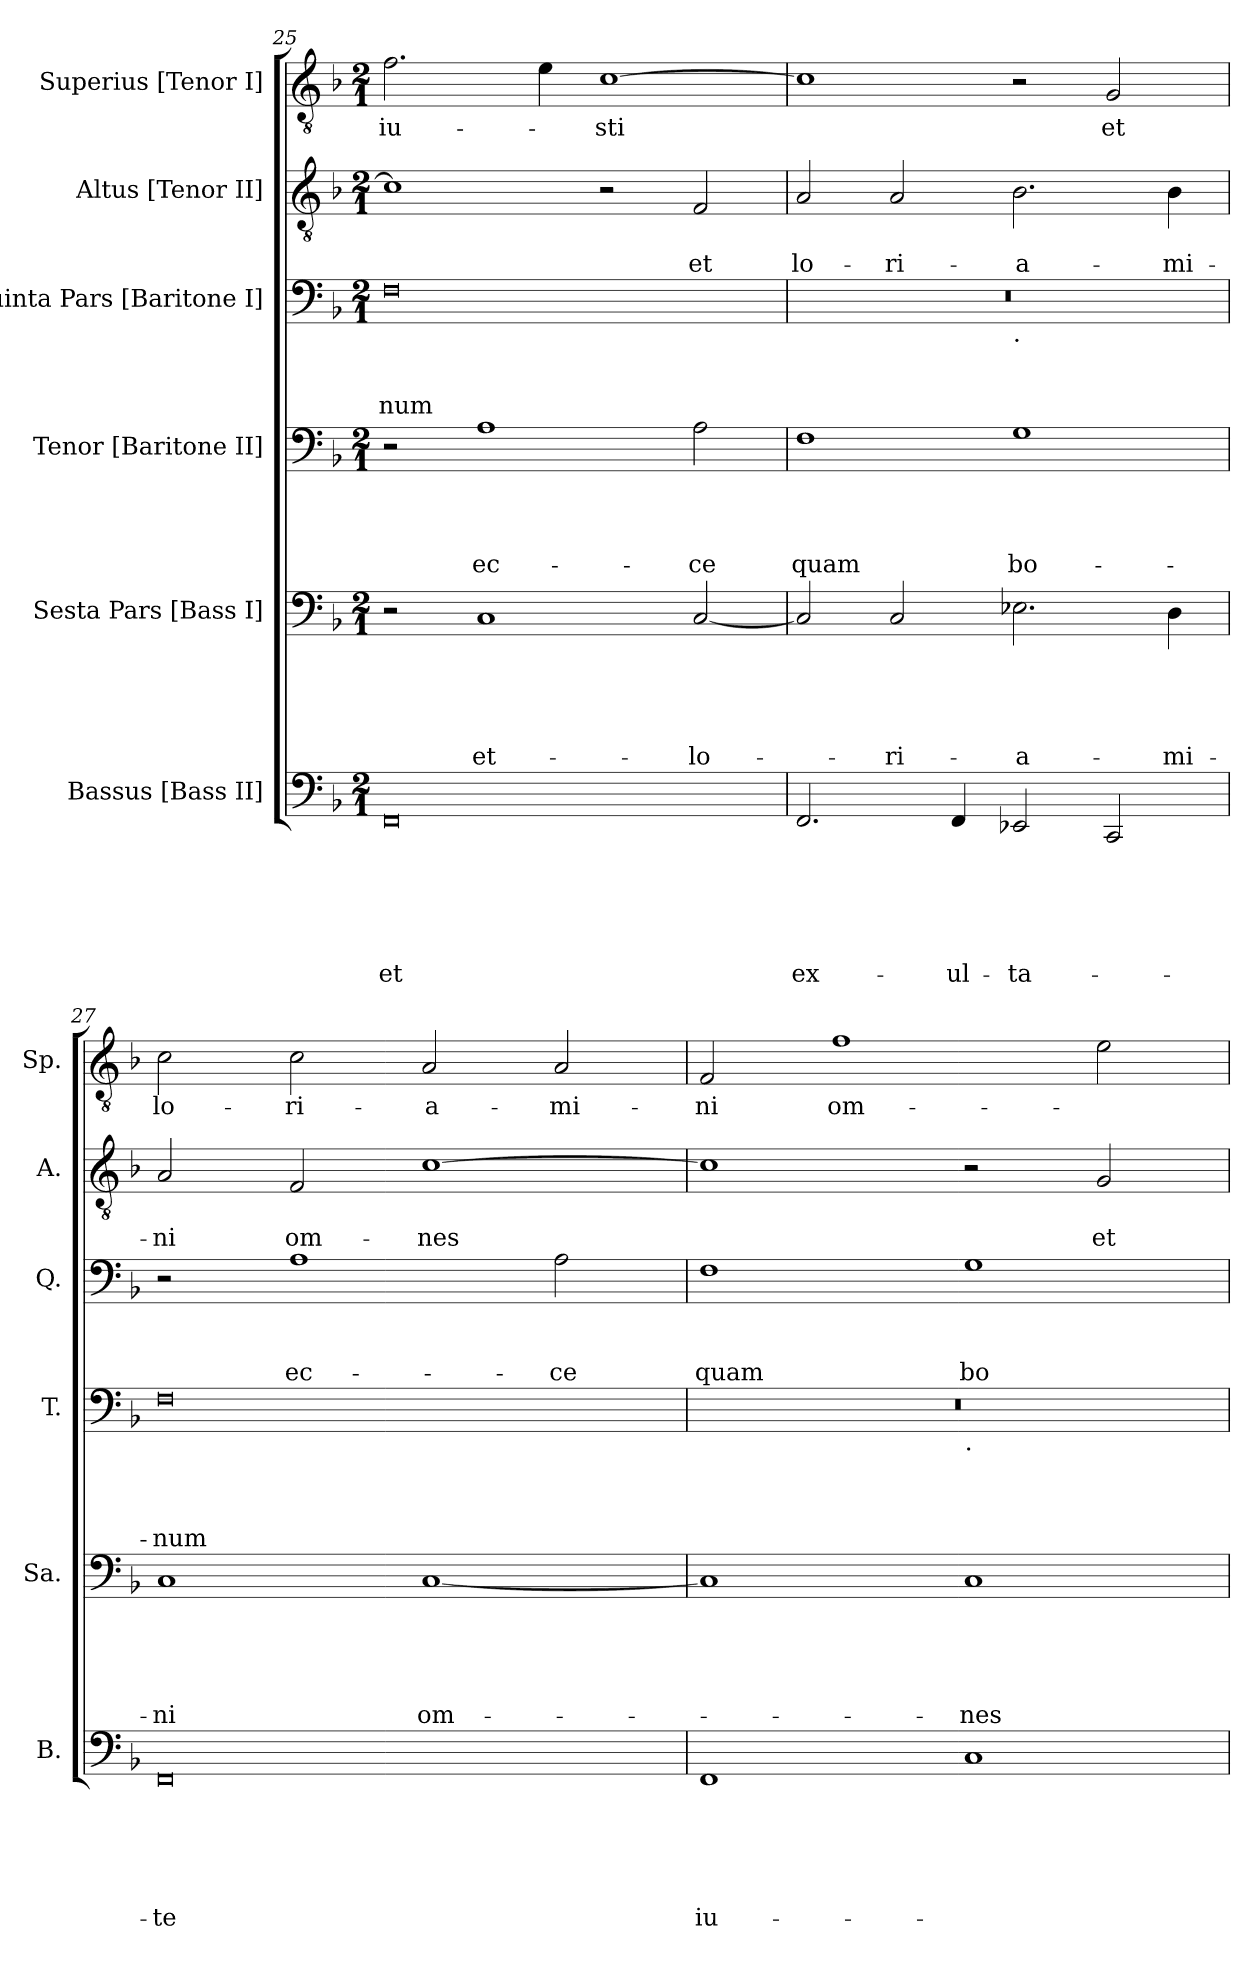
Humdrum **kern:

**kern	**text	**text	**text	**text	**text	**text	**kern	**text	**text	**text	**text	**text	**kern	**text	**text	**text	**text	**kern	**text	**text	**text	**kern	**text	**text	**kern	**text
*part6	*part6	*part6	*part6	*part6	*part6	*part6	*part5	*part5	*part5	*part5	*part5	*part5	*part4	*part4	*part4	*part4	*part4	*part3	*part3	*part3	*part3	*part2	*part2	*part2	*part1	*part1
*staff6	*staff6	*staff6	*staff6	*staff6	*staff6	*staff6	*staff5	*staff5	*staff5	*staff5	*staff5	*staff5	*staff4	*staff4	*staff4	*staff4	*staff4	*staff3	*staff3	*staff3	*staff3	*staff2	*staff2	*staff2	*staff1	*staff1
*I"Bassus [Bass II]	*	*	*	*	*	*	*I"Sesta Pars [Bass I]	*	*	*	*	*	*I"Tenor [Baritone II]	*	*	*	*	*I"Quinta Pars [Baritone I]	*	*	*	*I"Altus [Tenor II]	*	*	*I"Superius [Tenor I]	*
*I'B.	*	*	*	*	*	*	*I'Sa.	*	*	*	*	*	*I'T.	*	*	*	*	*I'Q.	*	*	*	*I'A.	*	*	*I'Sp.	*
*clefF4	*	*	*	*	*	*	*clefF4	*	*	*	*	*	*clefF4	*	*	*	*	*clefF4	*	*	*	*clefGv2	*	*	*clefGv2	*
*k[b-]	*	*	*	*	*	*	*k[b-]	*	*	*	*	*	*k[b-]	*	*	*	*	*k[b-]	*	*	*	*k[b-]	*	*	*k[b-]	*
*F:	*	*	*	*	*	*	*F:	*	*	*	*	*	*F:	*	*	*	*	*F:	*	*	*	*F:	*	*	*F:	*
*M2/1	*	*	*	*	*	*	*M2/1	*	*	*	*	*	*M2/1	*	*	*	*	*M2/1	*	*	*	*M2/1	*	*	*M2/1	*
=25	=25	=25	=25	=25	=25	=25	=25	=25	=25	=25	=25	=25	=25	=25	=25	=25	=25	=25	=25	=25	=25	=25	=25	=25	=25	=25
!	!	!	!	!	!	!LO:LY:b:rj	!	!	!	!	!	!	!	!	!	!	!	!	!	!	!LO:LY:b	!	!	!	!	!LO:LY:b
0FF	.	.	.	.	.	et	2r	.	.	.	.	.	2r	.	.	.	.	0F	.	.	-num	1c]	.	.	2.f\	iu-
!	!	!	!	!	!	!	!	!	!	!	!	!LO:LY:b	!	!	!	!	!LO:LY:b	!	!	!	!	!	!	!	!	!
.	.	.	.	.	.	.	1C	.	.	.	.	et-	1A	.	.	.	ec-	.	.	.	.	.	.	.	.	.
.	.	.	.	.	.	.	.	.	.	.	.	.	.	.	.	.	.	.	.	.	.	.	.	.	4e\	.
!	!	!	!	!	!	!	!	!	!	!	!	!	!	!	!	!	!	!	!	!	!	!	!	!	!	!LO:LY:b
.	.	.	.	.	.	.	.	.	.	.	.	.	.	.	.	.	.	.	.	.	.	2r	.	.	[>1c	-sti
!	!	!	!	!	!	!	!	!	!	!	!	!LO:LY:b	!	!	!	!	!LO:LY:b	!	!	!	!	!	!	!LO:LY:b	!	!
.	.	.	.	.	.	.	[<2C/	.	.	.	.	-lo-	2A\	.	.	.	-ce	.	.	.	.	2F/	.	et	.	.
=26	=26	=26	=26	=26	=26	=26	=26	=26	=26	=26	=26	=26	=26	=26	=26	=26	=26	=26	=26	=26	=26	=26	=26	=26	=26	=26
!	!	!	!	!	!	!LO:LY:b	!	!	!	!	!	!	!	!	!	!	!LO:LY:b	!	!	!	!	!	!	!LO:LY:b	!	!
*	*	*	*	*	*	*	*	*	*	*	*	*	*	*	*	*	*	*^	*	*	*	*	*	*	*	*
2.FF/	.	.	.	.	.	ex-	2C/]	.	.	.	.	.	1F	.	.	.	quam	0r	1ryy	.	.	.	2A/	.	lo-	1c]	.
!	!	!	!	!	!	!	!	!	!	!	!	!LO:LY:b	!	!	!	!	!	!	!	!	!	!	!	!	!LO:LY:b	!	!
.	.	.	.	.	.	.	2C/	.	.	.	.	-ri-	.	.	.	.	.	.	.	.	.	.	2A/	.	-ri-	.	.
!	!	!	!	!	!	!LO:LY:b	!	!	!	!	!	!	!	!	!	!	!	!	!	!	!	!	!	!	!	!	!
4FF/	.	.	.	.	.	-ul-	.	.	.	.	.	.	.	.	.	.	.	.	.	.	.	.	.	.	.	.	.
!	!	!	!	!	!	!	!	!	!	!	!	!	!	!	!	!	!	!	!LO:TX:b:t=.	!	!	!	!	!	!	!	!
!	!	!	!	!	!	!LO:LY:b	!	!	!	!	!	!LO:LY:b	!	!	!	!	!LO:LY:b	!	!	!	!	!	!	!	!LO:LY:b	!	!
2EE-/	.	.	.	.	.	-ta-	2.E-\	.	.	.	.	-a-	1G	.	.	.	bo-	.	1ryy	.	.	.	2.B-\	.	-a-	2r	.
!	!	!	!	!	!	!	!	!	!	!	!	!	!	!	!	!	!	!	!	!	!	!	!	!	!	!	!LO:LY:b
2CC/	.	.	.	.	.	.	.	.	.	.	.	.	.	.	.	.	.	.	.	.	.	.	.	.	.	2G/	et
!	!	!	!	!	!	!	!	!	!	!	!	!LO:LY:b	!	!	!	!	!	!	!	!	!	!	!	!	!LO:LY:b	!	!
.	.	.	.	.	.	.	4D\	.	.	.	.	-mi-	.	.	.	.	.	.	.	.	.	.	4B-\	.	-mi-	.	.
=27	=27	=27	=27	=27	=27	=27	=27	=27	=27	=27	=27	=27	=27	=27	=27	=27	=27	=27	=27	=27	=27	=27	=27	=27	=27	=27	=27
!	!	!	!	!	!	!LO:LY:b:rj	!	!	!	!	!	!LO:LY:b	!	!	!	!	!LO:LY:b	!	!	!	!	!	!	!	!LO:LY:b	!	!LO:LY:b
*	*	*	*	*	*	*	*	*	*	*	*	*	*	*	*	*	*	*v	*v	*	*	*	*	*	*	*	*
0FF	.	.	.	.	.	-te	1C	.	.	.	.	-ni	0F	.	.	.	-num	2r	.	.	.	2A/	.	-ni	2c\	lo-
!	!	!	!	!	!	!	!	!	!	!	!	!	!	!	!	!	!	!	!	!	!LO:LY:b	!	!	!LO:LY:b	!	!LO:LY:b
.	.	.	.	.	.	.	.	.	.	.	.	.	.	.	.	.	.	1A	.	.	ec-	2F/	.	om-	2c\	-ri-
!	!	!	!	!	!	!	!	!	!	!	!	!LO:LY:b	!	!	!	!	!	!	!	!	!	!	!	!LO:LY:b	!	!LO:LY:b
.	.	.	.	.	.	.	[<1C	.	.	.	.	om-	.	.	.	.	.	.	.	.	.	[>1c	.	-nes	2A/	-a-
!	!	!	!	!	!	!	!	!	!	!	!	!	!	!	!	!	!	!	!	!	!LO:LY:b	!	!	!	!	!LO:LY:b
.	.	.	.	.	.	.	.	.	.	.	.	.	.	.	.	.	.	2A\	.	.	-ce	.	.	.	2A/	-mi-
=28	=28	=28	=28	=28	=28	=28	=28	=28	=28	=28	=28	=28	=28	=28	=28	=28	=28	=28	=28	=28	=28	=28	=28	=28	=28	=28
!	!	!	!	!	!	!LO:LY:b	!	!	!	!	!	!	!	!	!	!	!	!	!	!	!LO:LY:b	!	!	!	!	!LO:LY:b
*	*	*	*	*	*	*	*	*	*	*	*	*	*^	*	*	*	*	*	*	*	*	*	*	*	*	*
1FF	.	.	.	.	.	iu-	1C]	.	.	.	.	.	0r	1ryy	.	.	.	.	1F	.	.	quam	1c]	.	.	2F/	-ni
!	!	!	!	!	!	!	!	!	!	!	!	!	!	!	!	!	!	!	!	!	!	!	!	!	!	!	!LO:LY:b
.	.	.	.	.	.	.	.	.	.	.	.	.	.	.	.	.	.	.	.	.	.	.	.	.	.	1f	om-
!	!	!	!	!	!	!	!	!	!	!	!	!	!	!LO:TX:b:t=.	!	!	!	!	!	!	!	!	!	!	!	!	!
!	!	!	!	!	!	!	!	!	!	!	!	!LO:LY:b	!	!	!	!	!	!	!	!	!	!LO:LY:b	!	!	!	!	!
1C	.	.	.	.	.	.	1C	.	.	.	.	-nes	.	1ryy	.	.	.	.	1G	.	.	bo-	2r	.	.	.	.
!	!	!	!	!	!	!	!	!	!	!	!	!	!	!	!	!	!	!	!	!	!	!	!	!	!LO:LY:b	!	!
.	.	.	.	.	.	.	.	.	.	.	.	.	.	.	.	.	.	.	.	.	.	.	2G/	.	et	2e\	.
*	*	*	*	*	*	*	*	*	*	*	*	*	*v	*v	*	*	*	*	*	*	*	*	*	*	*	*	*
=	=	=	=	=	=	=	=	=	=	=	=	=	=	=	=	=	=	=	=	=	=	=	=	=	=	=
*-	*-	*-	*-	*-	*-	*-	*-	*-	*-	*-	*-	*-	*-	*-	*-	*-	*-	*-	*-	*-	*-	*-	*-	*-	*-	*-
